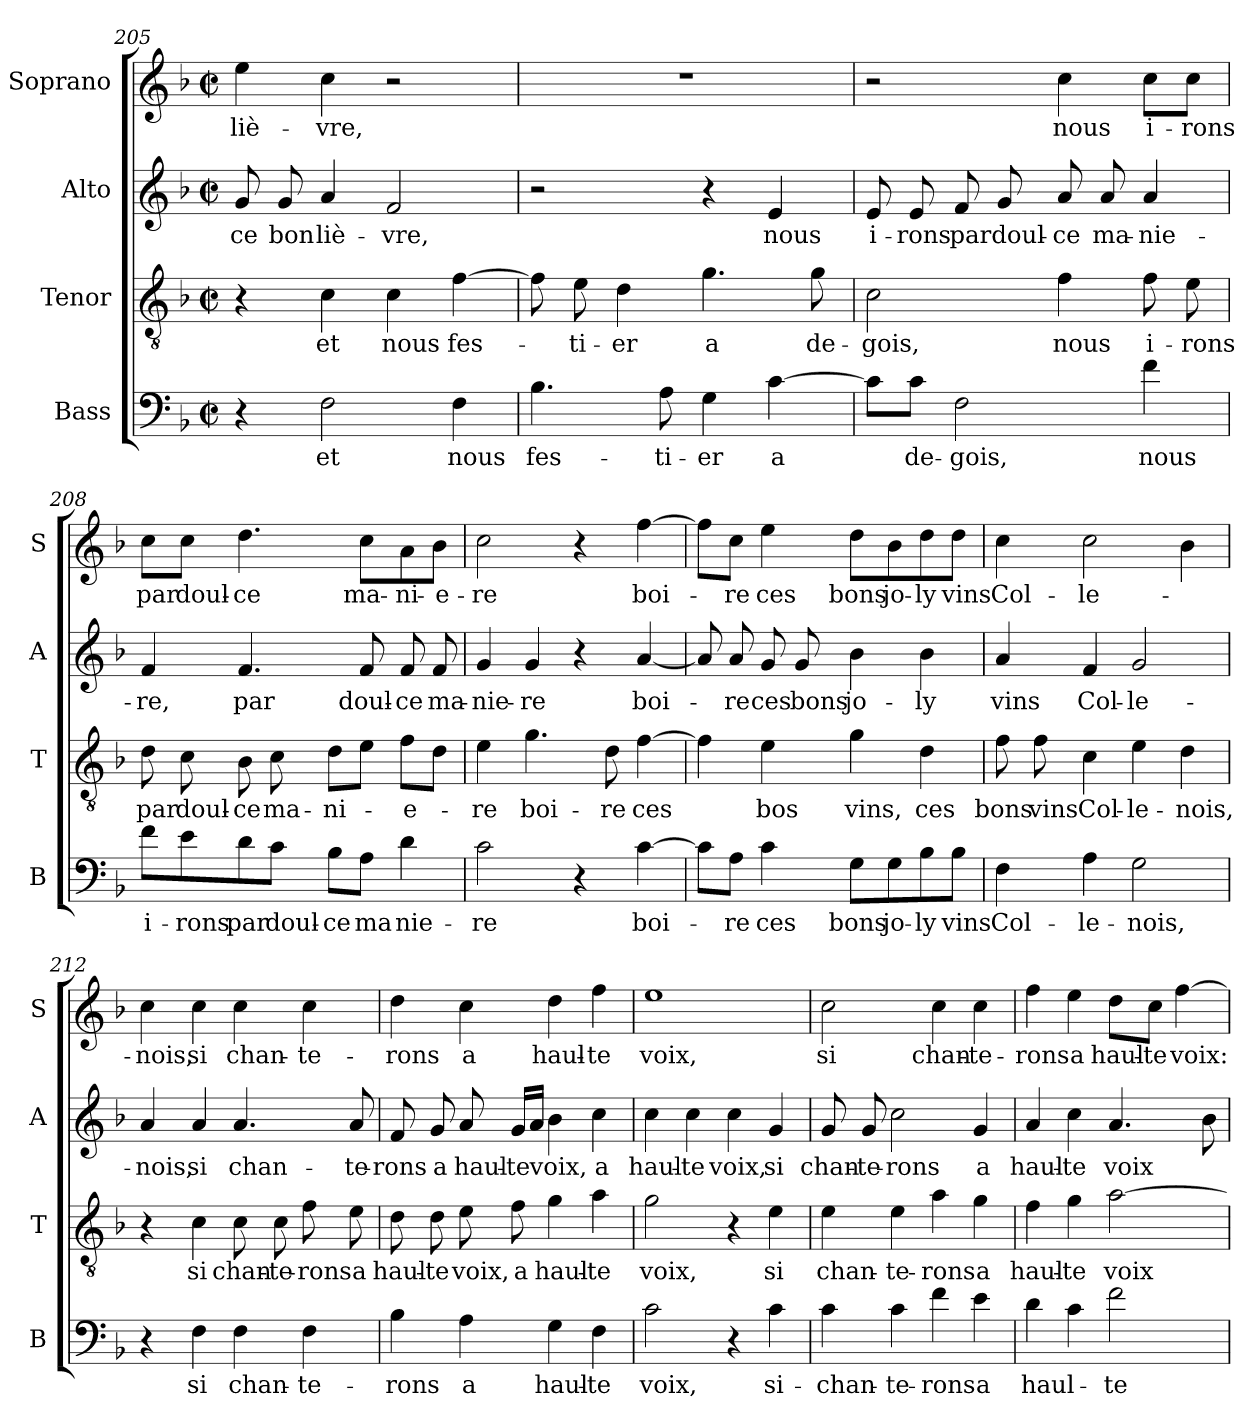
**kern	**text	**kern	**text	**kern	**text	**kern	**text
*part4	*part4	*part3	*part3	*part2	*part2	*part1	*part1
*staff4	*staff4	*staff3	*staff3	*staff2	*staff2	*staff1	*staff1
*I"Bass	*	*I"Tenor	*	*I"Alto	*	*I"Soprano	*
*I'B	*	*I'T	*	*I'A	*	*I'S	*
!!LO:PB:g=z
*clefF4	*	*clefGv2	*	*clefG2	*	*clefG2	*
*k[b-]	*	*k[b-]	*	*k[b-]	*	*k[b-]	*
*F:	*	*F:	*	*F:	*	*F:	*
*M2/2	*	*M2/2	*	*M2/2	*	*M2/2	*
*met(c|)	*	*met(c|)	*	*met(c|)	*	*met(c|)	*
=205	=205	=205	=205	=205	=205	=205	=205
4r	.	4r	.	8g/	ce	4ee\	liè-
.	.	.	.	8g/	bon	.	.
2F\	et	4c\	et	4a/	liè-	4cc\	-vre,
.	.	4c\	nous	2f/	-vre,	2r	.
4F\	nous	[4f\	fes-	.	.	.	.
=206	=206	=206	=206	=206	=206	=206	=206
4.B-\	fes-	8f\]	.	2r	.	1r	.
.	.	8e\	-ti-	.	.	.	.
.	.	4d\	-er	.	.	.	.
8A\	-ti-	.	.	.	.	.	.
4G\	-er	4.g\	a	4r	.	.	.
[4c\	a	.	.	4e/	nous	.	.
.	.	8g\	de-	.	.	.	.
=207	=207	=207	=207	=207	=207	=207	=207
8c\L]	.	2c\	-gois,	8e/	i-	2r	.
8c\J	de-	.	.	8e/	-rons	.	.
2F\	-gois,	.	.	8f/	par	.	.
.	.	.	.	8g/	doul-	.	.
.	.	4f\	nous	8a/	-ce	4cc\	nous
.	.	.	.	8a/	ma-	.	.
4f\	nous	8f\	i-	4a/	-nie-	8cc\L	i-
.	.	8e\	-rons	.	.	8cc\J	-rons
!!LO:LB:g=z
=208	=208	=208	=208	=208	=208	=208	=208
8f\L	i-	8d\	par	4f/	-re,	8cc\L	par
8e\	-rons	8c\	doul-	.	.	8cc\J	doul-
8d\	par	8B-\	-ce	4.f/	par	4.dd\	-ce
8c\J	doul-	8c\	ma-	.	.	.	.
8B-\L	-ce	8d\L	-ni-	.	.	.	.
8A\J	ma	8e\J	.	8f/	doul-	8cc\L	ma-
4d\	nie-	8f\L	-e-	8f/	-ce	8a\	-ni-
.	.	8d\J	.	8f/	ma-	8b-\J	-e-
=209	=209	=209	=209	=209	=209	=209	=209
2c\	-re	4e\	-re	4g/	-nie-	2cc\	-re
.	.	4.g\	boi-	4g/	-re	.	.
4r	.	.	.	4r	.	4r	.
.	.	8d\	-re	.	.	.	.
[4c\	boi-	[4f\	ces	[4a/	boi-	[4ff\	boi-
=210	=210	=210	=210	=210	=210	=210	=210
8c\L]	.	4f\]	.	8a/]	.	8ff\L]	.
8A\J	-re	.	.	8a/	-re	8cc\J	-re
4c\	ces	4e\	bos	8g/	ces	4ee\	ces
.	.	.	.	8g/	bons	.	.
8G\L	bons	4g\	vins,	4b-\	jo-	8dd\L	bons
8G\	jo-	.	.	.	.	8b-\	jo-
8B-\	-ly	4d\	ces	4b-\	-ly	8dd\	-ly
8B-\J	vins	.	.	.	.	8dd\J	vins
!!LO:LB:g=z
=211	=211	=211	=211	=211	=211	=211	=211
4F\	Col-	8f\	bons	4a/	vins	4cc\	Col-
.	.	8f\	vins	.	.	.	.
4A\	-le-	4c\	Col-	4f/	Col-	2cc\	-le-
2G\	-nois,	4e\	-le-	2g/	-le-	.	.
.	.	4d\	-nois,	.	.	4b-\	.
=212	=212	=212	=212	=212	=212	=212	=212
4r	.	4r	.	4a/	-nois,	4cc\	-nois,
4F\	si	4c\	si	4a/	si	4cc\	si
4F\	chan-	8c\	chan-	4.a/	chan-	4cc\	chan-
.	.	8c\	-te-	.	.	.	.
4F\	-te-	8f\	-rons	.	.	4cc\	-te-
.	.	8e\	a	8a/	-te-	.	.
=213	=213	=213	=213	=213	=213	=213	=213
4B-\	-rons	8d\	haul-	8f/	-rons	4dd\	-rons
.	.	8d\	-te	8g/	a	.	.
4A\	a	8e\	voix,	8a/	haul-	4cc\	a
.	.	8f\	a	16g/LL	-te	.	.
.	.	.	.	16a/JJ	.	.	.
4G\	haul-	4g\	haul-	4b-\	voix,	4dd\	haul-
4F\	-te	4a\	-te	4cc\	a	4ff\	-te
!!LO:LB:g=z
=214	=214	=214	=214	=214	=214	=214	=214
2c\	voix,	2g\	voix,	4cc\	haul-	1ee	voix,
.	.	.	.	4cc\	-te	.	.
4r	.	4r	.	4cc\	voix,	.	.
4c\	si-	4e\	si	4g/	si	.	.
=215	=215	=215	=215	=215	=215	=215	=215
4c\	-chan-	4e\	chan-	8g/	chan-	2cc\	si
.	.	.	.	8g/	-te-	.	.
4c\	-te-	4e\	-te-	2cc\	-rons	.	.
4f\	-rons	4a\	-rons	.	.	4cc\	chan-
4e\	a	4g\	a	4g/	a	4cc\	-te-
=216	=216	=216	=216	=216	=216	=216	=216
4d\	haul-	4f\	haul-	4a/	haul-	4ff\	-rons
4c\	.	4g\	-te	4cc\	-te	4ee\	a
2f\	-te	[2a\	voix	4.a/	voix	8dd\L	haul-
.	.	.	.	.	.	8cc\J	-te
.	.	.	.	.	.	[4ff\	voix:
.	.	.	.	8b-\	.	.	.
=	=	=	=	=	=	=	=
*-	*-	*-	*-	*-	*-	*-	*-
